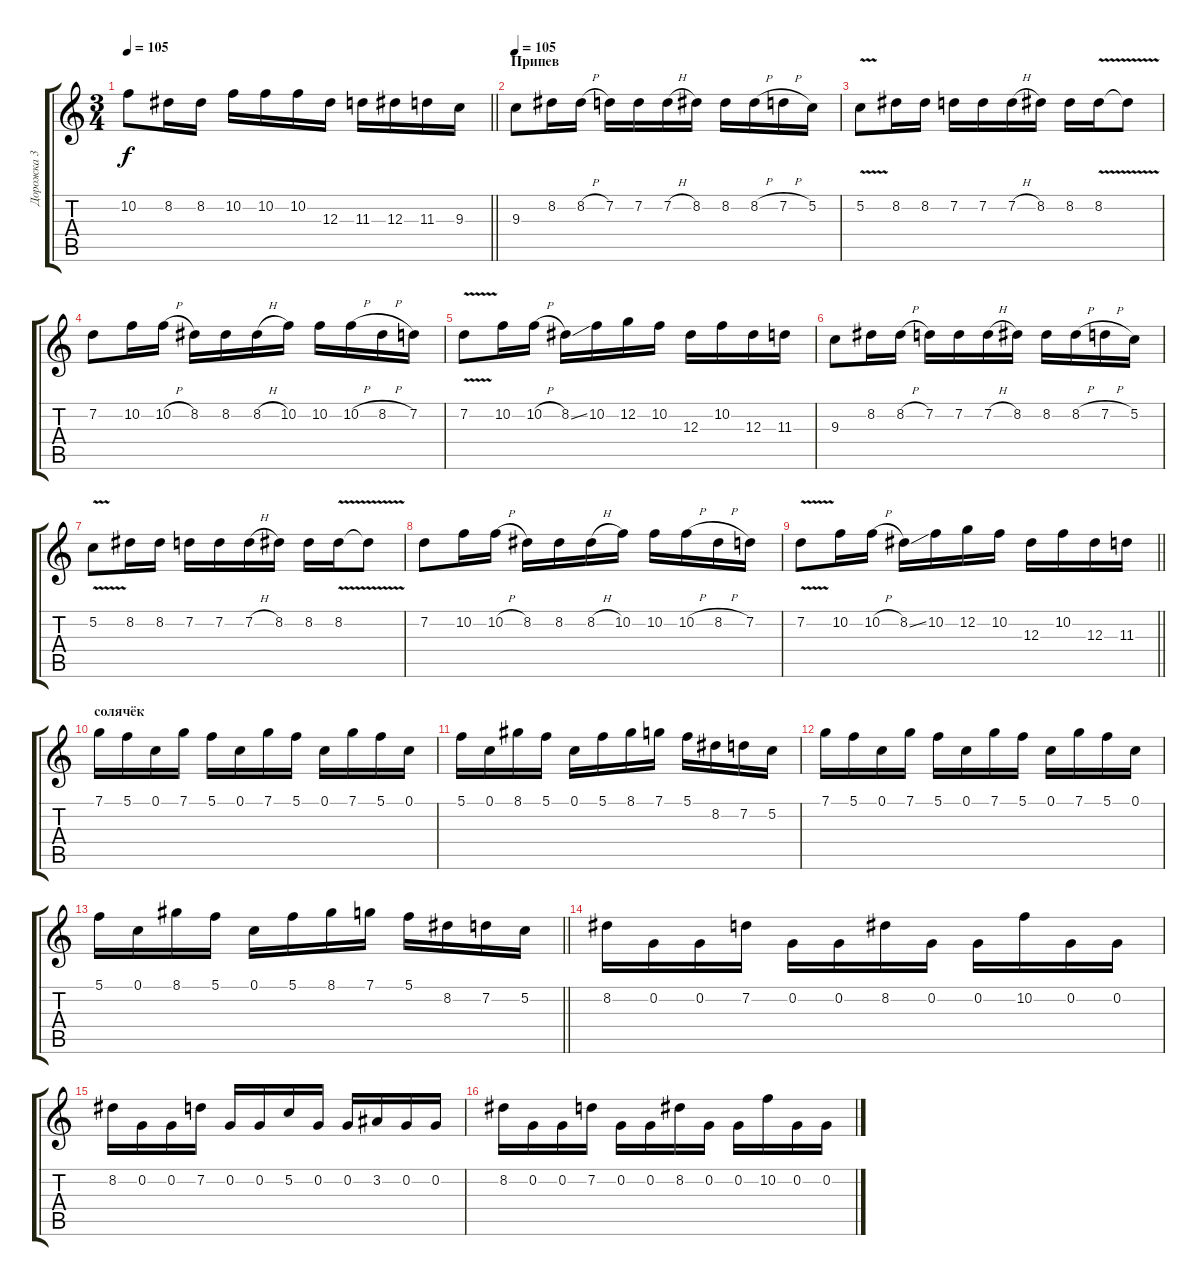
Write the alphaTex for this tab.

\track ("Дорожка 3" "Дорожка 3") {instrument overdrivenguitar}
\staff {score tabs}
\tuning (C4 G3 Eb3 Bb2 F2 C2) {hide}
\ts (3 4)
\tempo 105
\clef g2
\barLineRight lightlight
\ks c
10.2{t}.8{dy f} 8.2.16 8.2.16 10.2.16 10.2.16 10.2.16 12.3.16 11.3.16 12.3.16 11.3.16 9.3.16 |
\section ("" "Припев")
\tempo 105
9.3.8 8.2.16 8.2{h}.16 7.2.16 7.2.16 7.2{h}.16 8.2.16 8.2.16 8.2{h}.16 7.2{h}.16 5.2.16 |
5.2{v}.8 8.2.16 8.2.16 7.2.16 7.2.16 7.2{h}.16 8.2.16 8.2.16 8.2{v}.16 8.2{t}.8 |
7.2.8 10.2.16 10.2{h}.16 8.2.16 8.2.16 8.2{h}.16 10.2.16 10.2.16 10.2{h}.16 8.2{h}.16 7.2.16 |
7.2{v}.8 10.2.16 10.2{h}.16 8.2{ss}.16 10.2.16 12.2.16 10.2.16 12.3.16 10.2.16 12.3.16 11.3.16 |
9.3.8 8.2.16 8.2{h}.16 7.2.16 7.2.16 7.2{h}.16 8.2.16 8.2.16 8.2{h}.16 7.2{h}.16 5.2.16 |
5.2{v}.8 8.2.16 8.2.16 7.2.16 7.2.16 7.2{h}.16 8.2.16 8.2.16 8.2{v}.16 8.2{t}.8 |
7.2.8 10.2.16 10.2{h}.16 8.2.16 8.2.16 8.2{h}.16 10.2.16 10.2.16 10.2{h}.16 8.2{h}.16 7.2.16 |
\barLineRight lightlight
7.2{v}.8 10.2.16 10.2{h}.16 8.2{ss}.16 10.2.16 12.2.16 10.2.16 12.3.16 10.2.16 12.3.16 11.3.16 |
\section ("" "солячёк")
7.1.16 5.1.16 0.1.16 7.1.16 5.1.16 0.1.16 7.1.16 5.1.16 0.1.16 7.1.16 5.1.16 0.1.16 |
5.1.16 0.1.16 8.1.16 5.1.16 0.1.16 5.1.16 8.1.16 7.1.16 5.1.16 8.2.16 7.2.16 5.2.16 |
7.1.16 5.1.16 0.1.16 7.1.16 5.1.16 0.1.16 7.1.16 5.1.16 0.1.16 7.1.16 5.1.16 0.1.16 |
\barLineRight lightlight
5.1.16 0.1.16 8.1.16 5.1.16 0.1.16 5.1.16 8.1.16 7.1.16 5.1.16 8.2.16 7.2.16 5.2.16 |
8.2.16 0.2.16 0.2.16 7.2.16 0.2.16 0.2.16 8.2.16 0.2.16 0.2.16 10.2.16 0.2.16 0.2.16 |
8.2.16 0.2.16 0.2.16 7.2.16 0.2.16 0.2.16 5.2.16 0.2.16 0.2.16 3.2.16 0.2.16 0.2.16 |
8.2.16 0.2.16 0.2.16 7.2.16 0.2.16 0.2.16 8.2.16 0.2.16 0.2.16 10.2.16 0.2.16 0.2.16
